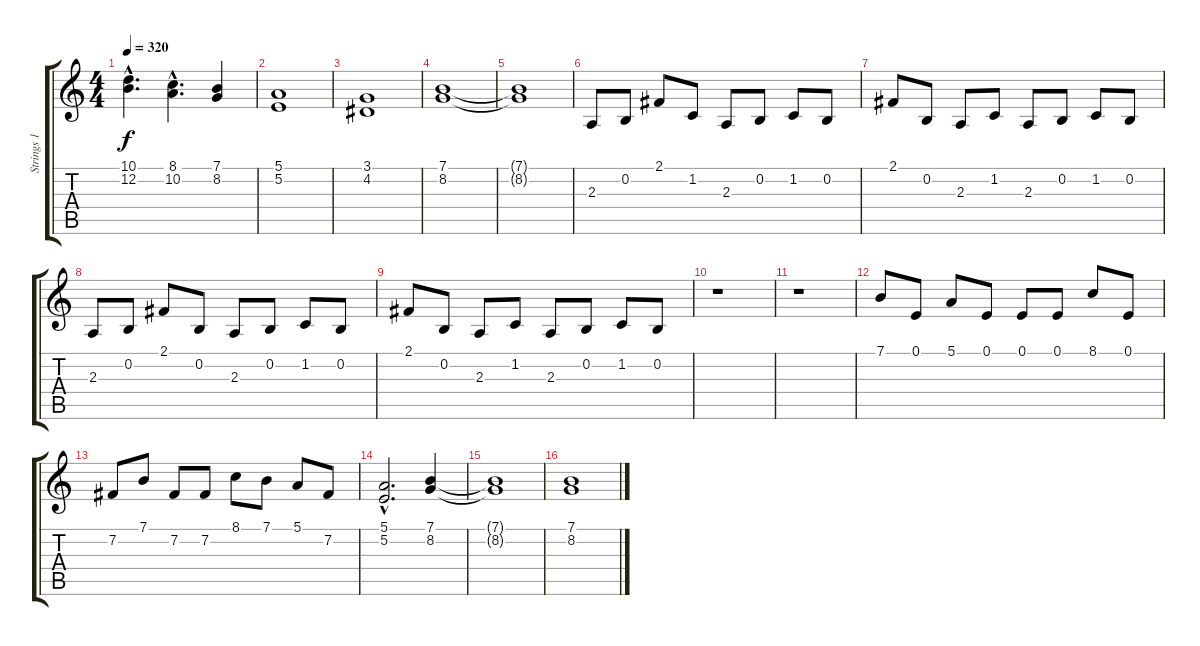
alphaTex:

\track ("Strings 1" "Strings 1") {instrument stringensemble1}
\staff {score tabs}
\tuning (E4 B3 G3 D3 A2 E2) {hide}
\ts (4 4)
\tempo 320
\clef g2
\ks c
(10.1{hac} 12.2{hac}).4{d dy f} (8.1{hac} 10.2{hac}).4{d} (7.1 8.2).4 |
(5.1 5.2).1 |
(3.1 4.2).1 |
(7.1 8.2).1 |
(7.1{t} 8.2{t}).1 |
2.3.8 0.2.8 2.1.8 1.2.8 2.3.8 0.2.8 1.2.8 0.2.8 |
2.1.8 0.2.8 2.3.8 1.2.8 2.3.8 0.2.8 1.2.8 0.2.8 |
2.3.8 0.2.8 2.1.8 0.2.8 2.3.8 0.2.8 1.2.8 0.2.8 |
2.1.8 0.2.8 2.3.8 1.2.8 2.3.8 0.2.8 1.2.8 0.2.8 |
r.1 |
r.1 |
7.1.8 0.1.8 5.1.8 0.1.8 0.1.8 0.1.8 8.1.8 0.1.8 |
7.2.8 7.1.8 7.2.8 7.2.8 8.1.8 7.1.8 5.1.8 7.2.8 |
(5.1{hac} 5.2{hac}).2{d} (7.1 8.2).4 |
(7.1{t} 8.2{t}).1 |
(7.1 8.2).1
